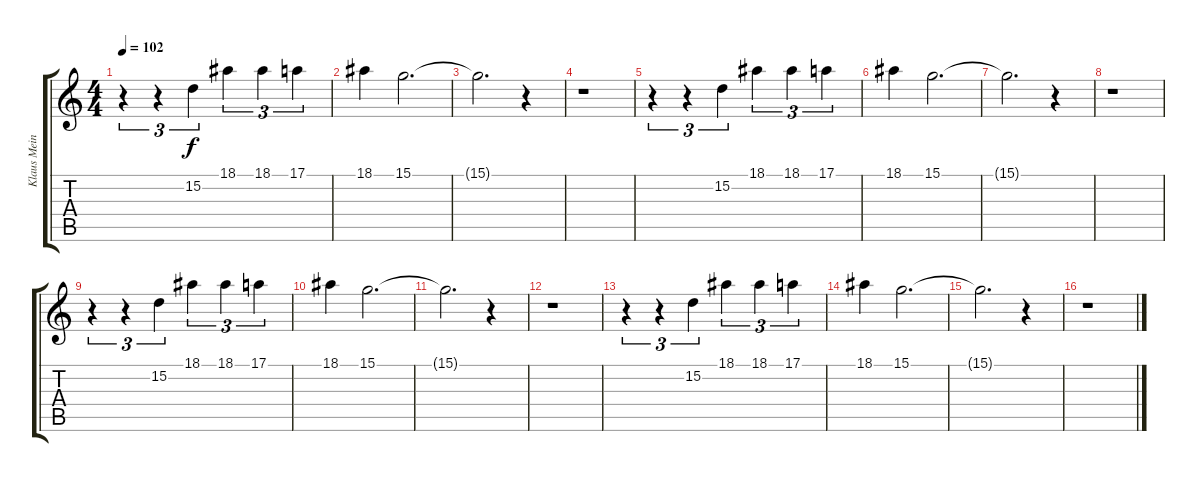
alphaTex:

\track ("Klaus Meine" "Klaus Mein") {instrument voiceoohs}
\staff {score tabs}
\tuning (E4 B3 G3 D3 A2 E2) {hide}
\ts (4 4)
\tempo 102
\clef g2
\ks c
r.4{tu (3 2) dy f} r.4{tu (3 2)} 15.2.4{tu (3 2)} 18.1.4{tu (3 2)} 18.1.4{tu (3 2)} 17.1.4{tu (3 2)} |
18.1.4 15.1.2{d} |
15.1{t}.2{d} r.4 |
r.1 |
r.4{tu (3 2)} r.4{tu (3 2)} 15.2.4{tu (3 2)} 18.1.4{tu (3 2)} 18.1.4{tu (3 2)} 17.1.4{tu (3 2)} |
18.1.4 15.1.2{d} |
15.1{t}.2{d} r.4 |
r.1 |
r.4{tu (3 2)} r.4{tu (3 2)} 15.2.4{tu (3 2)} 18.1.4{tu (3 2)} 18.1.4{tu (3 2)} 17.1.4{tu (3 2)} |
18.1.4 15.1.2{d} |
15.1{t}.2{d} r.4 |
r.1 |
r.4{tu (3 2)} r.4{tu (3 2)} 15.2.4{tu (3 2)} 18.1.4{tu (3 2)} 18.1.4{tu (3 2)} 17.1.4{tu (3 2)} |
18.1.4{volume 10} 15.1.2{d} |
15.1{t}.2{d} r.4 |
r.1{volume 7}
